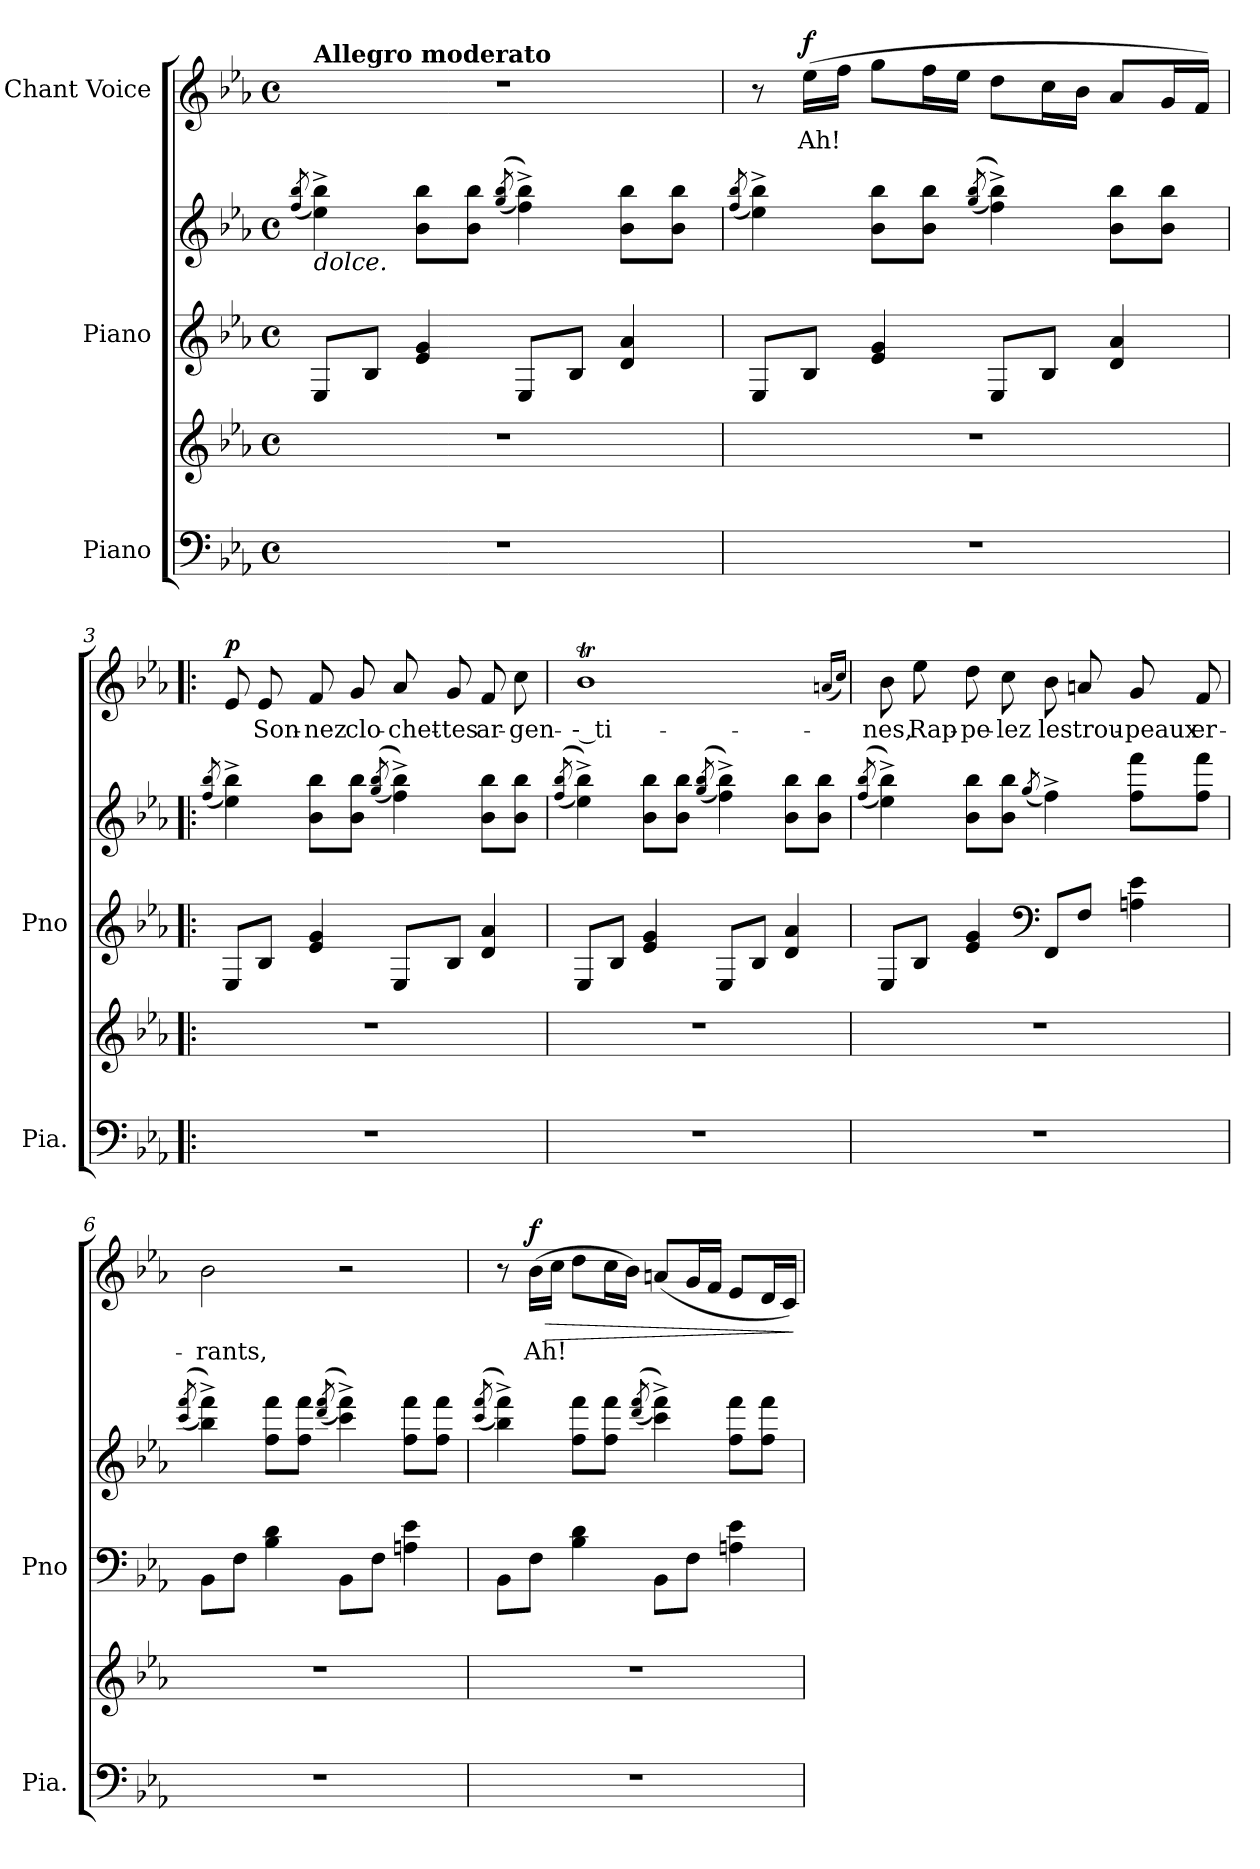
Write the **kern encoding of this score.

**kern	**kern	**kern	**kern	**kern	**text	**dynam
*part3	*part3	*part2	*part2	*part1	*part1	*part1
*staff5	*staff4	*staff3	*staff2	*staff1	*staff1	*staff1
*I"Piano	*	*I"Piano	*	*I"Chant Voice	*	*
*I'Pia.	*	*I'Pno	*	*	*	*
*stria5	*stria5	*	*	*	*	*
*clefF4	*clefG2	*clefG2	*clefG2	*clefG2	*	*
*k[b-e-a-]	*k[b-e-a-]	*k[b-e-a-]	*k[b-e-a-]	*k[b-e-a-]	*	*
*M4/4	*M4/4	*M4/4	*M4/4	*M4/4	*	*
*met(c)	*met(c)	*met(c)	*met(c)	*met(c)	*	*
=1	=1	=1	=1	=1	=1	=1
.	.	.	(8qff/ 8qbb-/	.	.	.
!	!	!	!	!LO:TX:a:B:t=Allegro moderato	!	!
!	!	!	!LO:TX:b:i:t=dolce.	!	!	!
1r	1r	8E-/L	4ee-\^< 4bb-\^<)	1r	.	.
.	.	8B-/J	.	.	.	.
.	.	4e-/ 4g/	8b-\ 8bb-\L	.	.	.
.	.	.	8b-\ 8bb-\J	.	.	.
.	.	.	((>8qgg/ 8qbb-/	.	.	.
.	.	8E-/L	4ff\^< 4bb-\^<))	.	.	.
.	.	8B-/J	.	.	.	.
.	.	4d/ 4a-/	8b-\ 8bb-\L	.	.	.
.	.	.	8b-\ 8bb-\J	.	.	.
=2	=2	=2	=2	=2	=2	=2
.	.	.	(8qff/ 8qbb-/	.	.	.
1r	1r	8E-/L	4ee-\^< 4bb-\^<)	8r	.	.
!	!	!	!	!	!LO:LY:b	!LO:DY:a
.	.	8B-/J	.	(16ee-\LL	Ah!	f
.	.	.	.	16ff\JJ	.	.
.	.	4e-/ 4g/	8b-\ 8bb-\L	8gg\L	.	.
.	.	.	8b-\ 8bb-\J	16ff\L	.	.
.	.	.	.	16ee-\JJ	.	.
.	.	.	(>(8qgg/ 8qbb-/	.	.	.
.	.	8E-/L	4ff\^< 4bb-\^<))	8dd\L	.	.
.	.	8B-/J	.	16cc\L	.	.
.	.	.	.	16b-\JJ	.	.
.	.	4d/ 4a-/	8b-\ 8bb-\L	8a-/L	.	.
.	.	.	8b-\ 8bb-\J	16g/L	.	.
.	.	.	.	16f/JJ)	.	.
=3!|:	=3!|:	=3!|:	=3!|:	=3!|:	=3!|:	=3!|:
.	.	.	(8qff/ 8qbb-/	.	.	.
!	!	!	!	!	!	!LO:DY:a
1r	1r	8E-/L	4ee-\^< 4bb-\^<)	8e-/	.	p
!	!	!	!	!	!LO:LY:b	!
.	.	8B-/J	.	8e-/	Son-	.
!	!	!	!	!	!LO:LY:b	!
.	.	4e-/ 4g/	8b-\ 8bb-\L	8f/	-nez	.
!	!	!	!	!	!LO:LY:b	!
.	.	.	8b-\ 8bb-\J	8g/	clo-	.
.	.	.	((>8qgg/ 8qbb-/	.	.	.
!	!	!	!	!	!LO:LY:b	!
.	.	8E-/L	4ff\^< 4bb-\^<))	8a-/	-chet-	.
!	!	!	!	!	!LO:LY:b	!
.	.	8B-/J	.	8g/	-tes	.
!	!	!	!	!	!LO:LY:b	!
.	.	4d/ 4a-/	8b-\ 8bb-\L	8f/	ar-	.
!	!	!	!	!	!LO:LY:b	!
.	.	.	8b-\ 8bb-\J	8cc\	-gen-	.
!!LO:LB:g=z
=4	=4	=4	=4	=4	=4	=4
.	.	.	((>8qff/ 8qbb-/	.	.	.
!	!	!	!	!	!LO:LY:b	!
1r	1r	8E-/L	4ee-\^< 4bb-\^<))	1b-T	-- ti-	.
.	.	8B-/J	.	.	.	.
.	.	4e-/ 4g/	8b-\ 8bb-\L	.	.	.
.	.	.	8b-\ 8bb-\J	.	.	.
.	.	.	(>(8qgg/ 8qbb-/	.	.	.
.	.	8E-/L	4ff\^< 4bb-\^<))	.	.	.
.	.	8B-/J	.	.	.	.
.	.	4d/ 4a-/	8b-\ 8bb-\L	.	.	.
.	.	.	8b-\ 8bb-\J	.	.	.
.	.	.	.	(16qan/LL	.	.
.	.	.	.	16qcc/JJ)	.	.
=5	=5	=5	=5	=5	=5	=5
.	.	.	((>8qff/ 8qbb-/	.	.	.
!	!	!	!	!	!LO:LY:b	!
1r	1r	8E-/L	4ee-\^< 4bb-\^<))	8b-\	-nes,	.
!	!	!	!	!	!LO:LY:b	!
.	.	8B-/J	.	8ee-\	Rap-	.
!	!	!	!	!	!LO:LY:b	!
.	.	4e-/ 4g/	8b-\ 8bb-\L	8dd\	-pe-	.
!	!	!	!	!	!LO:LY:b	!
.	.	.	8b-\ 8bb-\J	8cc\	-lez	.
*	*	*clefF4	*	*	*	*
.	.	.	(8qgg/	.	.	.
!	!	!	!	!	!LO:LY:b	!
.	.	8FF/L	4ff^<\)	8b-\	les	.
!	!	!	!	!	!LO:LY:b	!
.	.	8F/J	.	8an/	trou-	.
!	!	!	!	!	!LO:LY:b	!
.	.	4An\ 4e-\	8ff\ 8fff\L	8g/	-peaux	.
!	!	!	!	!	!LO:LY:b	!
.	.	.	8ff\ 8fff\J	8f/	er-	.
=6	=6	=6	=6	=6	=6	=6
.	.	.	(>(8qccc/ 8qfff/	.	.	.
!	!	!	!	!	!LO:LY:b	!
1r	1r	8BB-\L	4bb-\^< 4fff\^<))	2b-\	-rants,	.
.	.	8F\J	.	.	.	.
.	.	4B-\ 4d\	8ff\ 8fff\L	.	.	.
.	.	.	8ff\ 8fff\J	.	.	.
.	.	.	((>8qddd/ 8qfff/	.	.	.
.	.	8BB-\L	4ccc\^< 4fff\^<))	2r	.	.
.	.	8F\J	.	.	.	.
.	.	4An\ 4e-\	8ff\ 8fff\L	.	.	.
.	.	.	8ff\ 8fff\J	.	.	.
=7	=7	=7	=7	=7	=7	=7
.	.	.	(>(8qccc/ 8qfff/	.	.	.
1r	1r	8BB-\L	4bb-\^< 4fff\^<))	8r	.	.
!	!	!	!	!	!LO:LY:b	!LO:HP:b
!	!	!	!	!	!	!LO:DY:n=1:a
.	.	8F\J	.	(16b-\LL	Ah!	> f
.	.	.	.	16cc\JJ	.	.
.	.	4B-\ 4d\	8ff\ 8fff\L	8dd\L	.	.
.	.	.	8ff\ 8fff\J	16cc\L	.	.
.	.	.	.	16b-\JJ)	.	.
.	.	.	((>8qddd/ 8qfff/	.	.	.
.	.	8BB-\L	4ccc\^< 4fff\^<))	(8an/L	.	.
.	.	8F\J	.	16g/L	.	.
.	.	.	.	16f/JJ	.	.
.	.	4An\ 4e-\	8ff\ 8fff\L	8e-/L	.	.
.	.	.	8ff\ 8fff\J	16d/L	.	.
.	.	.	.	16c/JJ)	.	.
.	.	.	.	.	.	]
=	=	=	=	=	=	=
*-	*-	*-	*-	*-	*-	*-
